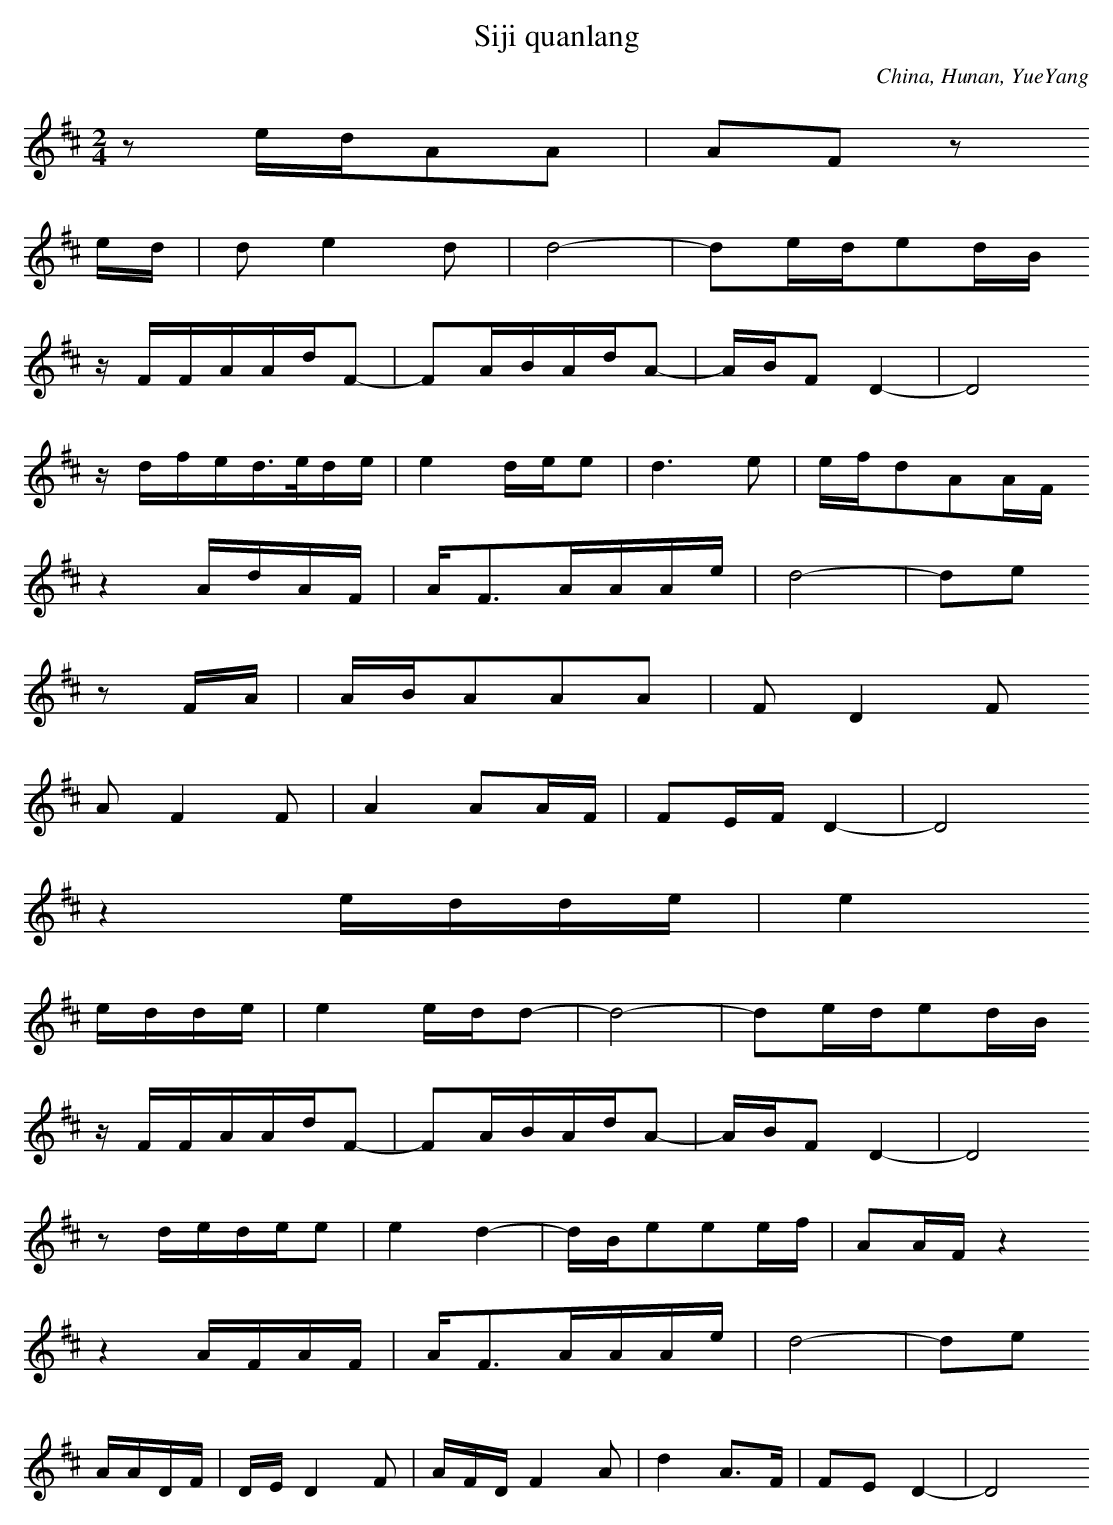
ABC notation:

X:1
T: Siji quanlang
O: China, Hunan, YueYang
M: 2/4
L: 1/32
K: D
z4e2d2A4A4 | A4F4z4
e2d2 | d4e8d4 | d16- | d4e2d2e4d2B2
z2F2F2A2A2d2F4- | F4A2B2A2d2A4- | A2B2F4D8- | D16
z2d2f2e2d3ed2e2 | e8d2e2e4 | d12e4 | e2f2d4A4A2F2
z8A2d2A2F2 | A2F6A2A2A2e2 | d16- | d4e4
z4F2A2 | A2B2A4A4A4 | F4D8F4
A4F8F4 | A8A4A2F2 | F4E2F2D8- | D16
z8e2d2d2e2 | e8
e2d2d2e2 | e8e2d2d4- | d16- | d4e2d2e4d2B2
z2F2F2A2A2d2F4- | F4A2B2A2d2A4- | A2B2F4D8- | D16
z4d2e2d2e2e4 | e8d8- | d2B2e4e4e2f2 | A4A2F2z8
z8A2F2A2F2 | A2F6A2A2A2e2 | d16- | d4e4
A2A2D2F2 | D2E2D8F4 | A2F2D2F8A4 | d8A6F2 | F4E4D8- | D16
